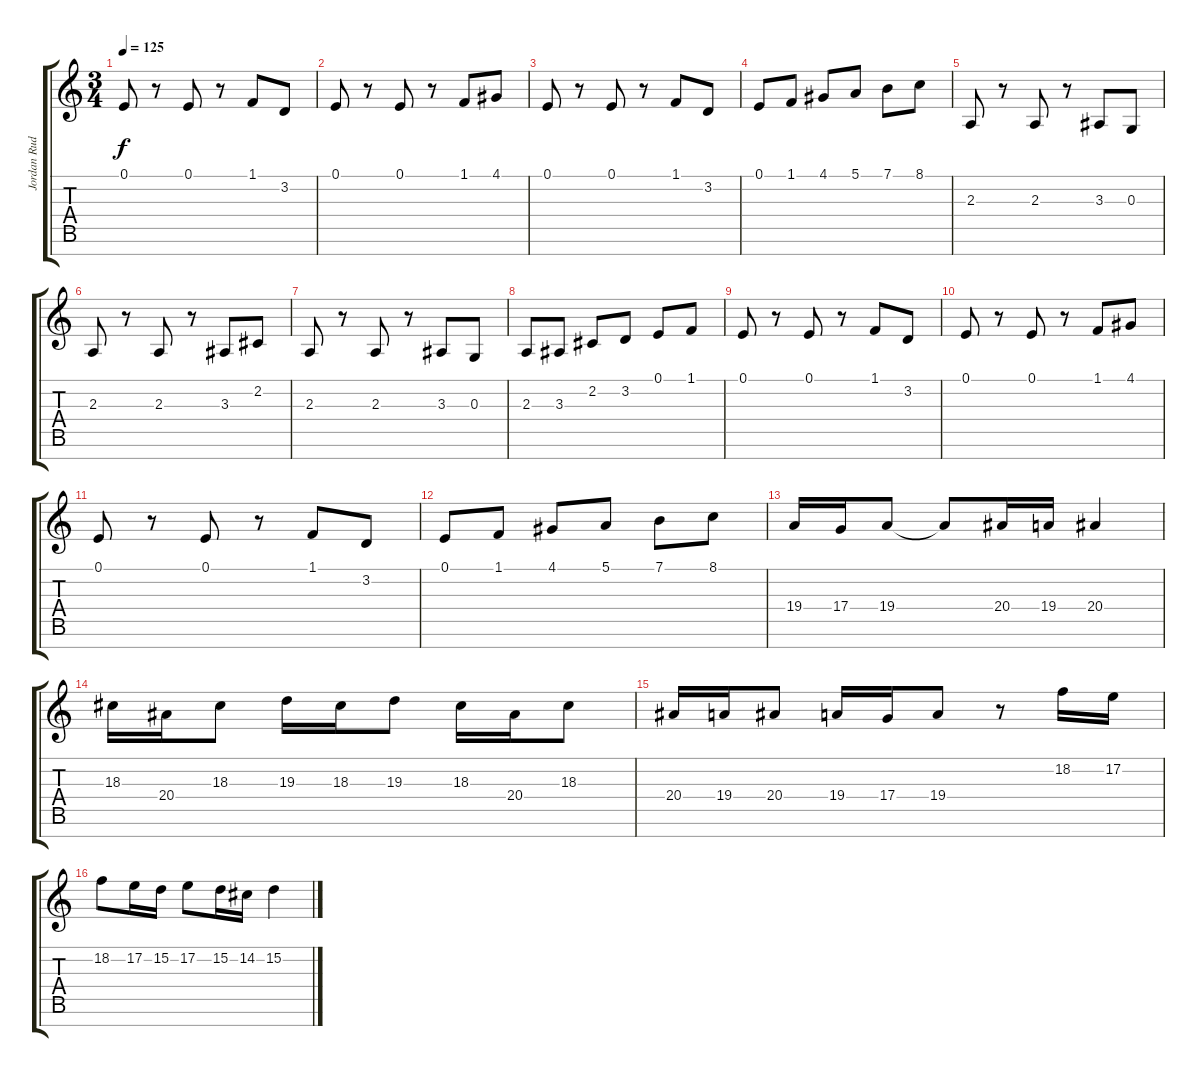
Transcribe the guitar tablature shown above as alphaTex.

\track ("Jordan Rudess Lead 1" "Jordan Rud") {instrument lead2sawtooth}
\staff {score tabs}
\tuning (E4 B3 G3 D3 A2 E2 B1) {hide}
\ts (3 4)
\tempo 125
\clef g2
\ks c
0.1.8{dy f} r.8 0.1.8 r.8 1.1.8 3.2.8 |
0.1.8 r.8 0.1.8 r.8 1.1.8 4.1.8 |
0.1.8 r.8 0.1.8 r.8 1.1.8 3.2.8 |
0.1.8 1.1.8 4.1.8 5.1.8 7.1.8 8.1.8 |
2.3.8 r.8 2.3.8 r.8 3.3.8 0.3.8 |
2.3.8 r.8 2.3.8 r.8 3.3.8 2.2.8 |
2.3.8 r.8 2.3.8 r.8 3.3.8 0.3.8 |
2.3.8 3.3.8 2.2.8 3.2.8 0.1.8 1.1.8 |
0.1.8 r.8 0.1.8 r.8 1.1.8 3.2.8 |
0.1.8 r.8 0.1.8 r.8 1.1.8 4.1.8 |
0.1.8 r.8 0.1.8 r.8 1.1.8 3.2.8 |
0.1.8 1.1.8 4.1.8 5.1.8 7.1.8 8.1.8 |
19.4.16{volume 10 instrument stringensemble1} 17.4.16 19.4.8 19.4{t}.8 20.4.16 19.4.16 20.4.4 |
18.3.16 20.4.16 18.3.8 19.3.16 18.3.16 19.3.8 18.3.16 20.4.16 18.3.8 |
20.4.16 19.4.16 20.4.8 19.4.16 17.4.16 19.4.8 r.8 18.2.16 17.2.16 |
18.2.8 17.2.16 15.2.16 17.2.8 15.2.16 14.2.16 15.2.4
